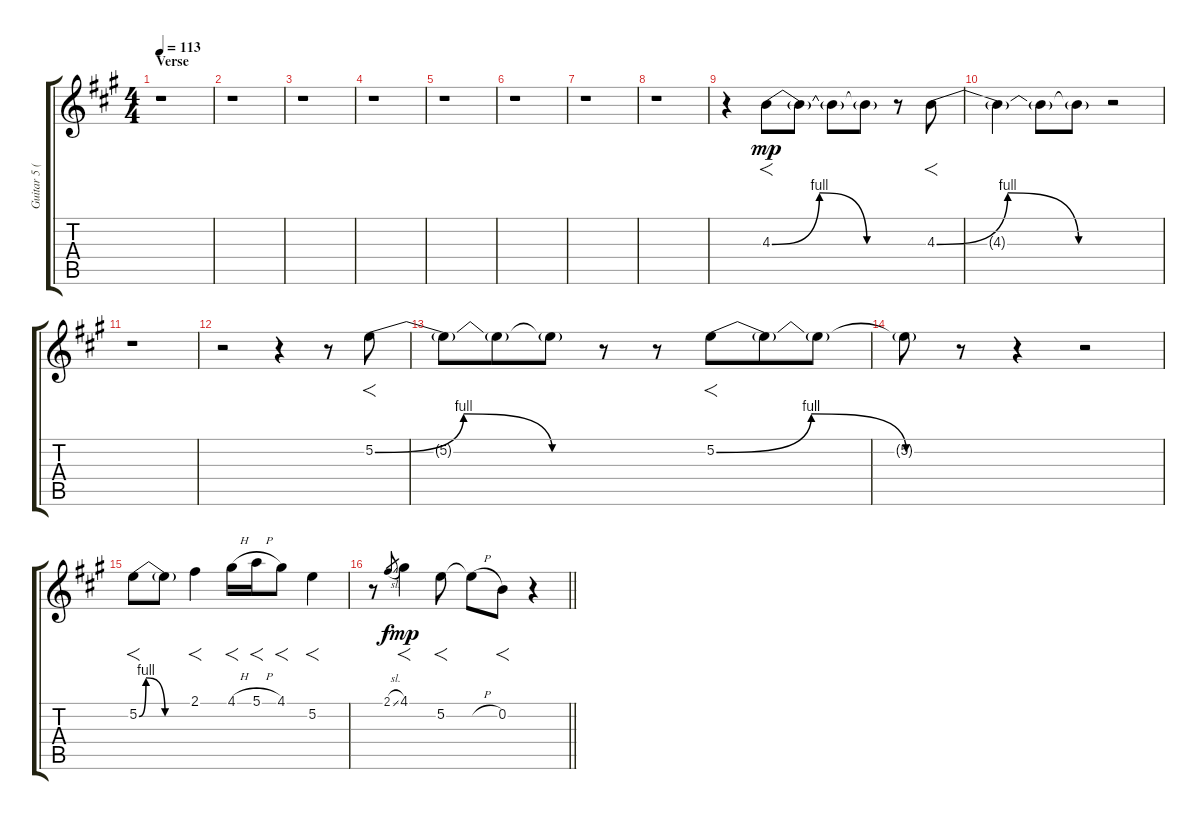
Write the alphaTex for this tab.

\track ("Guitar 5 (Bkwd. gtr. w/ dist.)" "Guitar 5 (") {instrument distortionguitar}
\staff {score tabs}
\tuning (E4 B3 G3 D3 A2 E2) {hide}
\ts (4 4)
\section ("" "Verse")
\tempo 113
\clef g2
\ks f#minor
r.1{dy mp} |
r.1 |
r.1 |
r.1 |
r.1 |
r.1 |
r.1 |
r.1 |
r.4 4.3{be (bendrelease 0 0 20 4 40 4 60 0)}.8{f} 4.3{t}.8 4.3{t}.8 4.3{be (hold 0 0 60 0) t}.8 r.8 4.3{be (bendrelease 0 0 15 4 45 4 60 0)}.8{f} |
4.3{t}.4 4.3{t}.8 4.3{be (hold 0 0 60 0) t}.8 r.2 |
r.1 |
r.2 r.4 r.8 5.2{be (bendrelease 0 0 20 4 40 4 60 0)}.8{f} |
5.2{t}.8 5.2{t}.8{beam merge} 5.2{be (hold 0 0 60 0) t}.8 r.8 r.8 5.2{be (bendrelease 0 0 20 4 40 4 60 0)}.8{f beam merge} 5.2{t}.8 5.2{t}.8 |
5.2{be (hold 0 0 60 0) t}.8 r.8 r.4 r.2 |
5.2{be (custom 0 0 8 4 30 0 60 0)}.8{f} 5.2{t}.8 2.1.4{f} 4.1{h}.16{f} 5.1{h}.16{f} 4.1.8{f} 5.2.4{f} |
\barLineRight lightlight
r.8 2.1{sl}.8{gr dy f} 4.1.4{f dy mp} 5.2.8{f} 5.2{h t}.8 0.2.8{f} r.4
